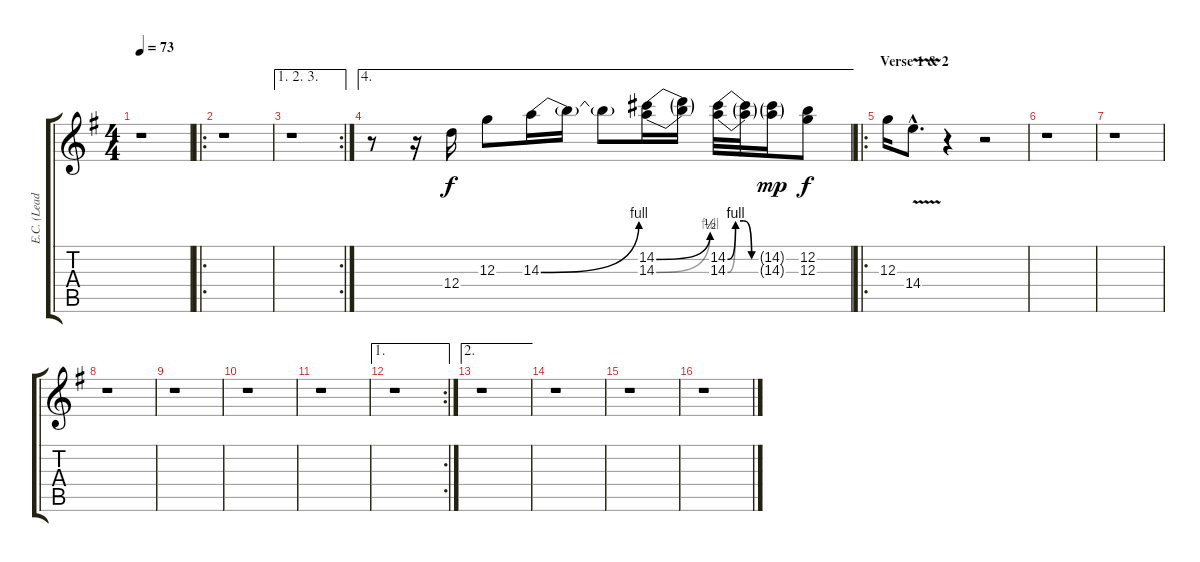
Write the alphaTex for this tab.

\track ("E.C. (Lead)" "E.C. (Lead") {instrument electricguitarclean}
\staff {score tabs}
\tuning (E4 B3 G3 D3 A2 E2) {hide}
\ts (4 4)
\tempo 73
\clef g2
\ks g
r.1{dy f instrument electricguitarclean} |
\ro
r.1 |
\ae (1 2 3)
\rc 2
r.1 |
\ae 4
r.8 r.16 12.4.16 12.3.8 14.3{be (bend 0 0 60 4)}.16 14.3{t}.16 14.3{t}.8 (14.2{be (bend 0 0 60 2)} 14.3{be (bend 0 0 60 4)}).16 (14.2{t} 14.3{t}).16 (14.2{be (custom 0 0 15 4 30 4 45 0 60 0)} 14.3{be (custom 0 0 15 4 30 4 45 0 60 0)}).32 (14.2{t} 14.3{t}).32 (14.2{g} 14.3{g}).16{dy mp} (12.2 12.3).8{dy f} |
\ro
\section ("" "Verse 1 & 2")
12.3.16 14.4{v hac}.8{d} r.4 r.2 |
r.1 |
r.1 |
r.1 |
r.1 |
r.1 |
r.1 |
\ae 1
\rc 2
r.1 |
\ae 2
r.1 |
r.1 |
r.1 |
r.1
